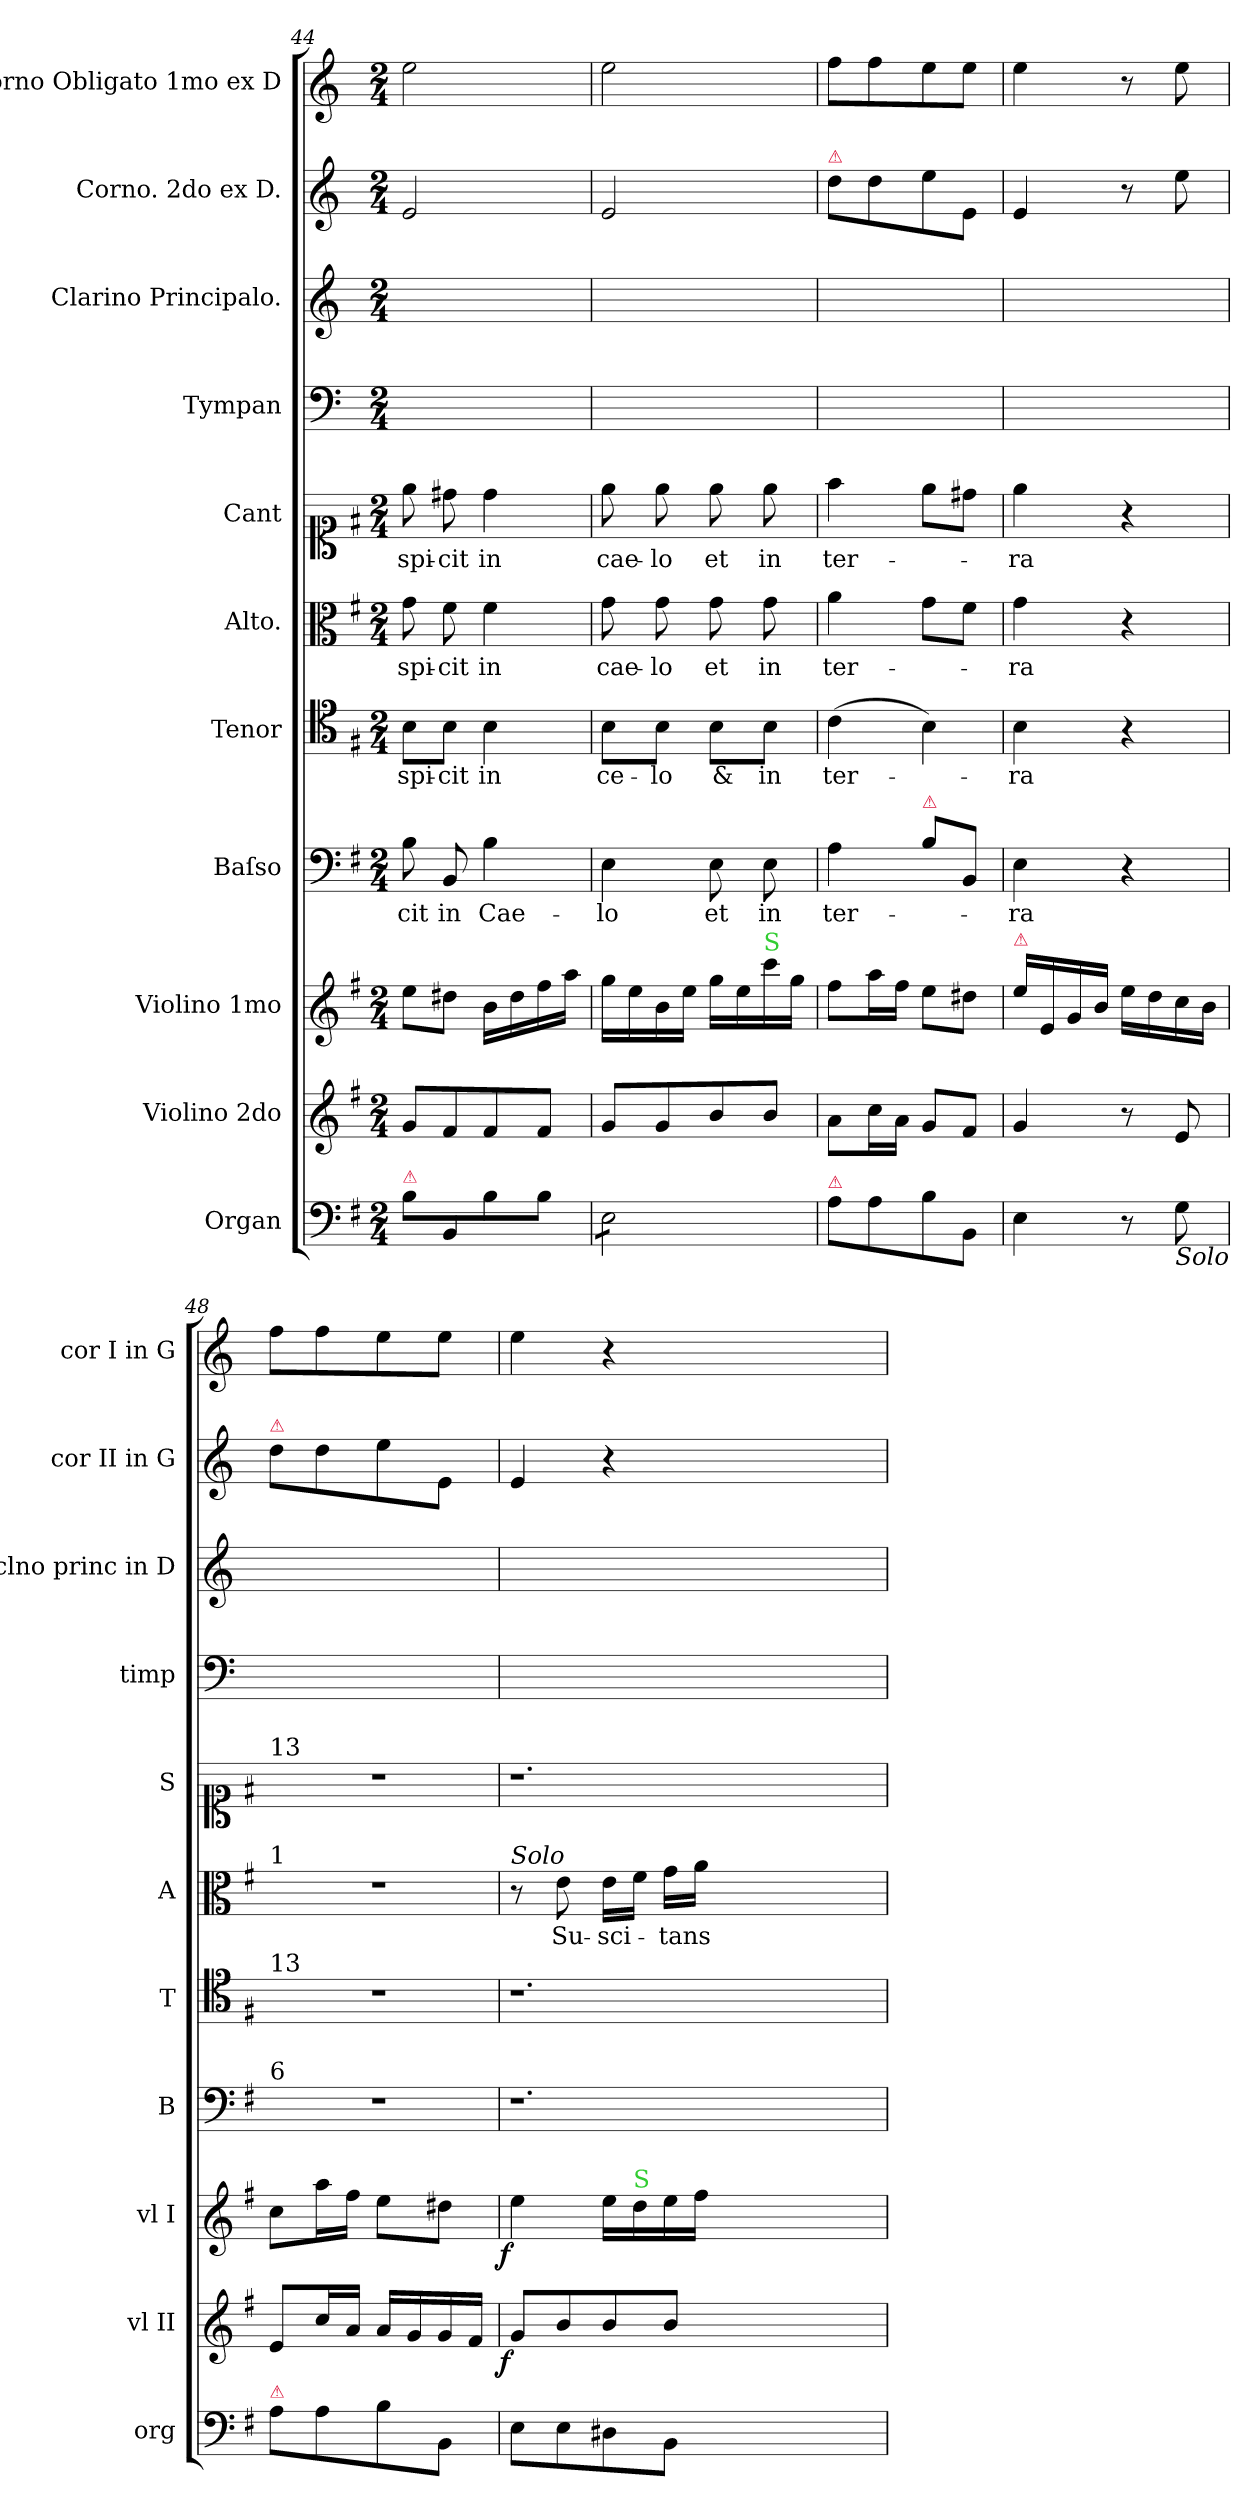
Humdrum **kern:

**kern	**kern	**dynam	**kern	**dynam	**kern	**text	**kern	**text	**kern	**text	**kern	**text	**kern	**kern	**kern	**kern
*part11	*part10	*part10	*part9	*part9	*part8	*part8	*part7	*part7	*part6	*part6	*part5	*part5	*part4	*part3	*part2	*part1
*staff11	*staff10	*staff10	*staff9	*staff9	*staff8	*staff8	*staff7	*staff7	*staff6	*staff6	*staff5	*staff5	*staff4	*staff3	*staff2	*staff1
*I"Organ	*I"Violino 2do	*	*I"Violino 1mo	*	*I"Baſso	*	*I"Tenor	*	*I"Alto.	*	*I"Cant	*	*I"Tympan	*I"Clarino Principalo.	*I"Corno. 2do ex D.	*I"Corno Obligato 1mo ex D
*I'org	*I'vl II	*	*I'vl I	*	*I'B	*	*I'T	*	*I'A	*	*I'S	*	*I'timp	*I'clno princ in D	*I'cor II in G	*I'cor I in G
*clefF4	*clefG2	*	*clefG2	*	*clefF4	*	*clefC4	*	*clefC3	*	*clefC1	*	*clefF4	*clefG2	*clefG2	*clefG2
*	*	*	*	*	*	*	*	*	*	*	*	*	*	*ITrd-1c-2	*ITrd3c5	*ITrd3c5
*k[f#]	*k[f#]	*	*k[f#]	*	*k[f#]	*	*k[f#]	*	*k[f#]	*	*k[f#]	*	*k[]	*k[f#c#]	*k[f#]	*k[f#]
*M2/4	*M2/4	*	*M2/4	*	*M2/4	*	*M2/4	*	*M2/4	*	*M2/4	*	*M2/4	*M2/4	*M2/4	*M2/4
=44	=44	=44	=44	=44	=44	=44	=44	=44	=44	=44	=44	=44	=44	=44	=44	=44
!LO:TX:a:color=crimson:t=⚠	!	!	!	!	!	!	!	!	!	!	!	!	!	!	!	!
8B\L	8g/L	.	8ee\L	.	8B\	-cit	8B\L	-spi-	8g\	-spi-	8ee\	-spi-	2ryy	2ryy	2B/	2b\
8BB/	8f#/	.	8dd#X\J	.	8BB/	in	8B\J	-cit	8f#\	-cit	8dd#X\	-cit	.	.	.	.
8B\	8f#/	.	16b\LL	.	4B\	Cae-	4B\	in	4f#\	in	4dd#\	in	.	.	.	.
.	.	.	16dd#\	.	.	.	.	.	.	.	.	.	.	.	.	.
8B\J	8f#/J	.	16ff#\	.	.	.	.	.	.	.	.	.	.	.	.	.
.	.	.	16aa\JJ	.	.	.	.	.	.	.	.	.	.	.	.	.
=45	=45	=45	=45	=45	=45	=45	=45	=45	=45	=45	=45	=45	=45	=45	=45	=45
!	!	!	!	!	!LO:N:vis=4	!	!	!	!	!	!	!	!	!	!	!
*tremolo	*	*	*	*	*	*	*	*	*	*	*	*	*	*	*	*
8E\L	8g/L	.	16gg\LL	.	8E\	-lo	8B\L	ce-	8g\	cae-	8ee\	cae-	2ryy	2ryy	2B/	2b\
.	.	.	16ee\	.	.	.	.	.	.	.	.	.	.	.	.	.
8E\	8g/	.	16b\	.	8E\yy	-lo	8B\J	-lo	8g\	-lo	8ee\	-lo	.	.	.	.
.	.	.	16ee\JJ	.	.	.	.	.	.	.	.	.	.	.	.	.
8E\	8b/	.	16gg\LL	.	8E\	et	8B\L	&	8g\	et	8ee\	et	.	.	.	.
.	.	.	16ee\	.	.	.	.	.	.	.	.	.	.	.	.	.
!	!	!	!LO:TX:a:color=limegreen:t=S	!	!	!	!	!	!	!	!	!	!	!	!	!
8E\J	8b/J	.	16ccc\	.	8E\	in	8B\J	in	8g\	in	8ee\	in	.	.	.	.
*Xtremolo	*	*	*	*	*	*	*	*	*	*	*	*	*	*	*	*
.	.	.	16gg\JJ	.	.	.	.	.	.	.	.	.	.	.	.	.
=46	=46	=46	=46	=46	=46	=46	=46	=46	=46	=46	=46	=46	=46	=46	=46	=46
!	!	!	!	!	!	!	!	!	!	!	!	!	!	!	!LO:TX:a:color=crimson:t=⚠	!
!LO:TX:a:color=crimson:t=⚠	!	!	!	!	!	!	!	!	!	!	!	!	!	!	!	!
8A\L	8a\L	.	8ff#\L	.	4A\	ter-	(4c\	ter-	4a\	ter-	4ff#\	ter-	2ryy	2ryy	8a\L	8cc\L
8A\	16cc\L	.	16aa\L	.	.	.	.	.	.	.	.	.	.	.	8a\	8cc\
.	16a\JJ	.	16ff#\JJ	.	.	.	.	.	.	.	.	.	.	.	.	.
!	!	!	!	!	!LO:TX:a:color=crimson:t=⚠	!	!	!	!	!	!	!	!	!	!	!
8B\	8g/L	.	8ee\L	.	8B\L	.	4B\)	.	8g\L	.	8ee\L	.	.	.	8b\	8b\
8BB/J	8f#/J	.	8dd#X\J	.	8BB/J	.	.	.	8f#\J	.	8dd#X\J	.	.	.	8B/J	8b\J
=47	=47	=47	=47	=47	=47	=47	=47	=47	=47	=47	=47	=47	=47	=47	=47	=47
!	!	!	!LO:TX:a:color=crimson:t=⚠	!	!	!	!	!	!	!	!	!	!	!	!	!
4E\	4g/	.	16ee\LL	.	4E\	-ra	4B\	-ra	4g\	-ra	4ee\	-ra	2ryy	2ryy	4B/	4b\
.	.	.	16e/	.	.	.	.	.	.	.	.	.	.	.	.	.
.	.	.	16g/	.	.	.	.	.	.	.	.	.	.	.	.	.
.	.	.	16b/JJ	.	.	.	.	.	.	.	.	.	.	.	.	.
8r	8r	.	16ee\LL	.	4r	.	4r	.	4r	.	4r	.	.	.	8r	8r
.	.	.	16dd\	.	.	.	.	.	.	.	.	.	.	.	.	.
!LO:TX:b:i:t=Solo	!	!	!	!	!	!	!	!	!	!	!	!	!	!	!	!
8G\	8e/	.	16cc\	.	.	.	.	.	.	.	.	.	.	.	8b\	8b\
.	.	.	16b\JJ	.	.	.	.	.	.	.	.	.	.	.	.	.
=48	=48	=48	=48	=48	=48	=48	=48	=48	=48	=48	=48	=48	=48	=48	=48	=48
!	!	!	!	!	!	!	!	!	!	!	!	!	!	!	!LO:TX:a:color=crimson:t=⚠	!
!	!	!	!	!	!	!	!	!	!	!	!LO:TX:a:t=13	!	!	!	!	!
!	!	!	!	!	!	!	!	!	!LO:TX:a:t=1	!	!	!	!	!	!	!
!	!	!	!	!	!	!	!LO:TX:a:t=13	!	!	!	!	!	!	!	!	!
!	!	!	!	!	!LO:TX:a:t=6	!	!	!	!	!	!	!	!	!	!	!
!LO:TX:a:color=crimson:t=⚠	!	!	!	!	!	!	!	!	!	!	!	!	!	!	!	!
8A\L	8e/L	.	8cc\L	.	2r	.	2r	.	2r	.	2r	.	2ryy	2ryy	8a\L	8cc\L
8A\	16cc/L	.	16aa\L	.	.	.	.	.	.	.	.	.	.	.	8a\	8cc\
.	16a/JJ	.	16ff#\JJ	.	.	.	.	.	.	.	.	.	.	.	.	.
8B\	16a/LL	.	8ee\L	.	.	.	.	.	.	.	.	.	.	.	8b\	8b\
.	16g/	.	.	.	.	.	.	.	.	.	.	.	.	.	.	.
8BB/J	16g/	.	8dd#X\J	.	.	.	.	.	.	.	.	.	.	.	8B/J	8b\J
.	16f#/JJ	.	.	.	.	.	.	.	.	.	.	.	.	.	.	.
=49	=49	=49	=49	=49	=49	=49	=49	=49	=49	=49	=49	=49	=49	=49	=49	=49
!	!	!	!	!	!	!	!	!	!LO:TX:a:i:t=Solo	!	!	!	!	!	!	!
!	!	!LO:DY:b:rj	!	!LO:DY:b:rj	!	!	!	!	!	!	!	!	!	!	!	!
8E\L	8g/L	f	4ee\	f	1.r	.	1.r	.	8r	.	1.r	.	2ryy	2ryy	4B/	4b\
8E\	8b/	.	.	.	.	.	.	.	8e\	Su-	.	.	.	.	.	.
8D#X\	8b/	.	16ee\LL	.	.	.	.	.	16e\LL	-sci-	.	.	.	.	4r	4r
!	!	!	!LO:TX:a:color=limegreen:t=S	!	!	!	!	!	!	!	!	!	!	!	!	!
.	.	.	16dd\	.	.	.	.	.	16f#\JJ	.	.	.	.	.	.	.
8BB\J	8b/J	.	16ee\	.	.	.	.	.	16g\LL	-tans	.	.	.	.	.	.
.	.	.	16ff#\JJ	.	.	.	.	.	16a\JJ	.	.	.	.	.	.	.
1ryy	1ryy	.	1ryy	.	.	.	.	.	1ryy	.	.	.	1ryy	1ryy	1ryy	1ryy
=	=	=	=	=	=	=	=	=	=	=	=	=	=	=	=	=
*-	*-	*-	*-	*-	*-	*-	*-	*-	*-	*-	*-	*-	*-	*-	*-	*-
